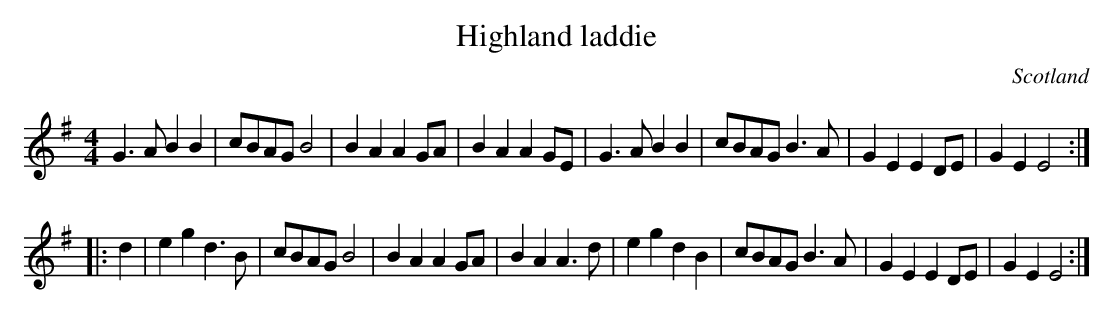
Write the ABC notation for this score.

X:1
T:Highland laddie
O:Scotland
M:4/4
K:Em
G3A B2B2|cBAG B4|B2A2 A2GA|B2A2 A2GE|\
G3A B2B2|cBAG B3A|G2E2 E2DE|G2E2 E4::
d2|\
e2g2 d3B|cBAG B4|B2A2 A2GA|B2A2 A3d|\
e2g2 d2B2|cBAG B3A|G2E2 E2DE|G2E2 E4:|
